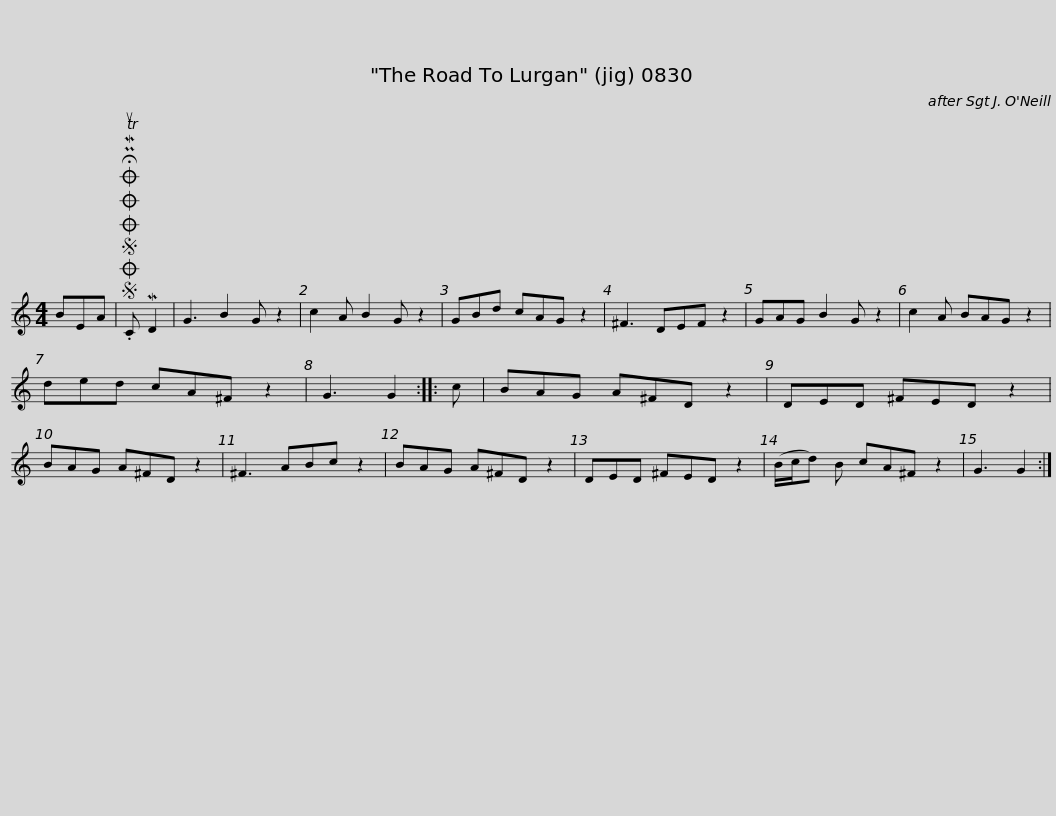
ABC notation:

X:1
L:1/8
M:4/4
I:linebreak $
K:C
V:1 treble
V:1
 BEA |SOSOOO .!fermata!PMTuC MD2 | G3 B2 G z2 | c2 A B2 G z2 | GBd cAG z2 | %5
 ^F3 DEF z2 | GAG B2 G z2 | c2 A BAG z2 |$ ded cA^F z2 | G3 G2 :: %10
 c | BAG A^FD z2 | DED ^FED z2 | BAG A^FD z2 | ^F3 ABc z2 |$ %15
 BAG A^FD z2 | DED ^FED z2 | (B/c/d) B cA^F z2 | G3 G2 :| %19
